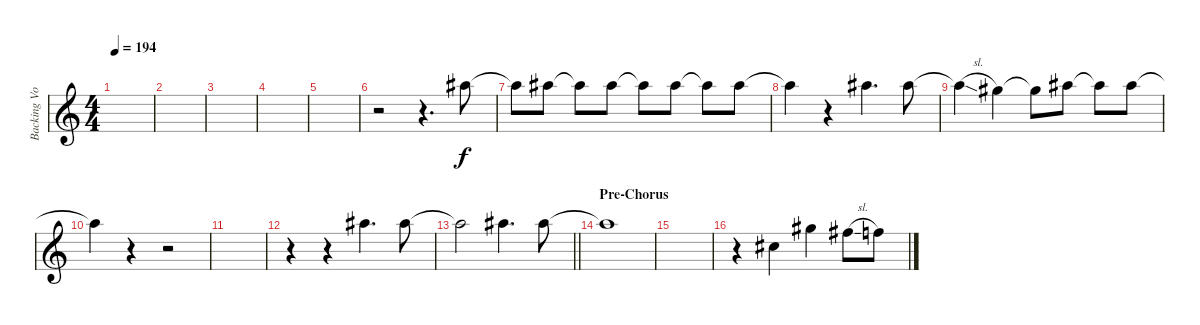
\track ("Backing Vocals" "Backing Vo") {instrument distortionguitar}
\staff {score}
\tuning (Eb4 Bb3 Gb3 Db3 Ab2 Eb2) {hide}
\ts (4 4)
\tempo 194
\clef g2
\ks c
|
|
|
|
|
r.2 r.4{d} 16.3.8 |
16.3{t}.8 16.3.8 16.3{t}.8 16.3.8 16.3{t}.8 16.3.8 16.3{t}.8 16.3.8 |
16.3{t}.4 r.4 16.3.4{d} 16.3.8 |
16.3{sl t}.4 14.3.4 14.3{t}.8 16.3.8 16.3{t}.8 16.3.8 |
16.3{t}.4 r.4 r.2 |
|
r.4 r.4 16.3.4{d} 16.3.8 |
\barLineRight lightlight
16.3{t}.2 16.3.4{d} 16.3.8 |
\section ("" "Pre-Chorus")
16.3{t}.1 |
|
r.4 7.3.4 10.2.4 8.2{sl}.8 7.2.8
